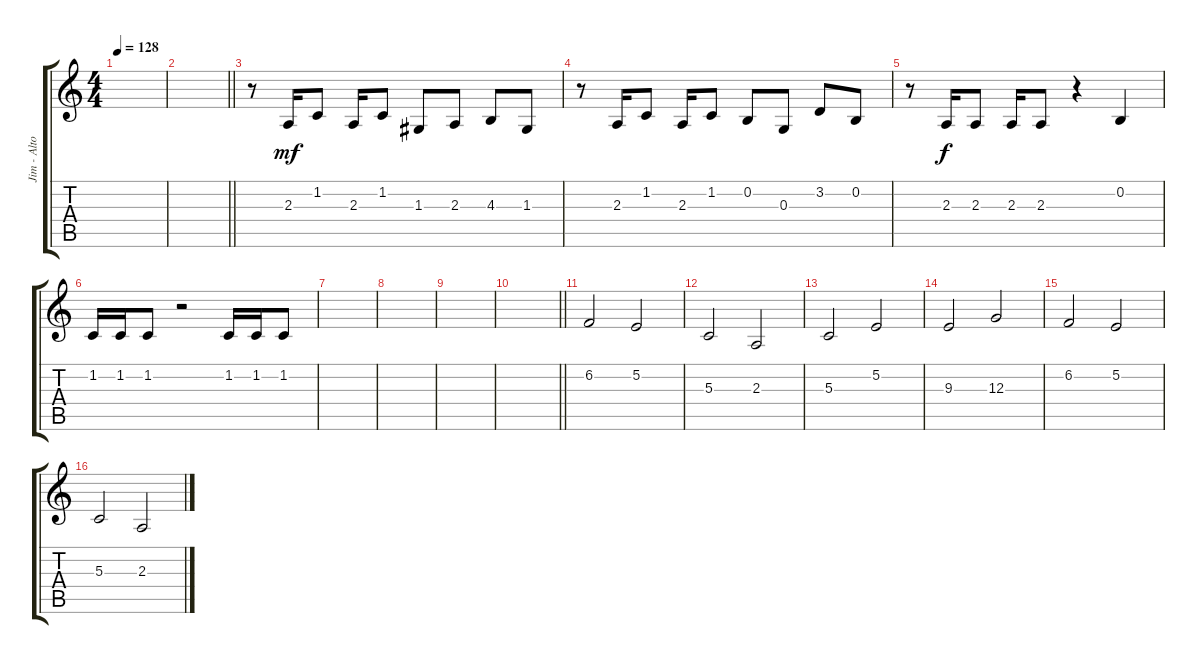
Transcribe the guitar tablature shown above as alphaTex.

\track ("Jim - Alto Sax" "Jim - Alto") {instrument altosax}
\staff {score tabs}
\tuning (E4 B3 G3 D3 A2 E2) {hide}
\ts (4 4)
\tempo 128
\clef g2
\ks c
|
\barLineRight lightlight
|
r.8 2.3.16{dy mf} 1.2.8 2.3.16 1.2.8 1.3.8 2.3.8 4.3.8 1.3.8 |
r.8 2.3.16 1.2.8 2.3.16 1.2.8 0.2.8 0.3.8 3.2.8 0.2.8 |
r.8 2.3.16{dy f} 2.3.8 2.3.16 2.3.8 r.4 0.2.4 |
1.2.16 1.2.16 1.2.8 r.2 1.2.16 1.2.16 1.2.8 |
|
|
|
\barLineRight lightlight
|
6.2.2 5.2.2 |
5.3.2 2.3.2 |
5.3.2 5.2.2 |
9.3.2 12.3.2 |
6.2.2 5.2.2 |
5.3.2 2.3.2
